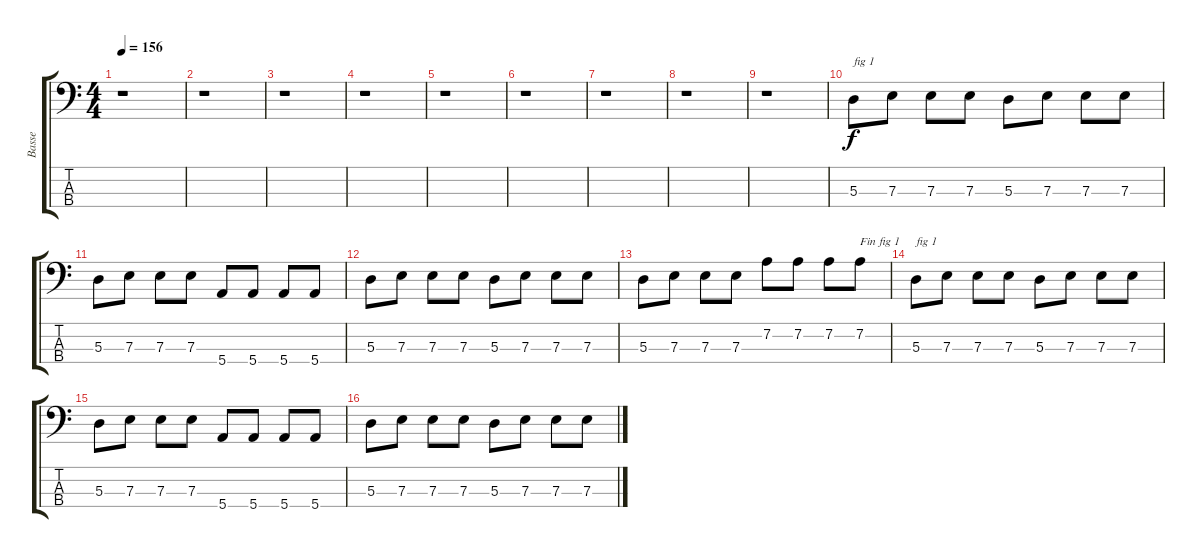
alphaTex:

\track ("Basse" "Basse") {instrument slapbass2}
\staff {score tabs}
\tuning (G2 D2 A1 E1) {hide}
\ts (4 4)
\tempo 156
\clef f4
\ks c
r.1{dy f instrument slapbass2} |
r.1 |
r.1 |
r.1 |
r.1 |
r.1 |
r.1 |
r.1 |
r.1 |
5.3.8{txt "fig 1"} 7.3.8 7.3.8 7.3.8 5.3.8 7.3.8 7.3.8 7.3.8 |
5.3.8 7.3.8 7.3.8 7.3.8 5.4.8 5.4.8 5.4.8 5.4.8 |
5.3.8 7.3.8 7.3.8 7.3.8 5.3.8 7.3.8 7.3.8 7.3.8 |
5.3.8 7.3.8 7.3.8 7.3.8 7.2.8 7.2.8 7.2.8 7.2.8{txt "Fin fig 1"} |
5.3.8{txt "fig 1"} 7.3.8 7.3.8 7.3.8 5.3.8 7.3.8 7.3.8 7.3.8 |
5.3.8 7.3.8 7.3.8 7.3.8 5.4.8 5.4.8 5.4.8 5.4.8 |
5.3.8 7.3.8 7.3.8 7.3.8 5.3.8 7.3.8 7.3.8 7.3.8
